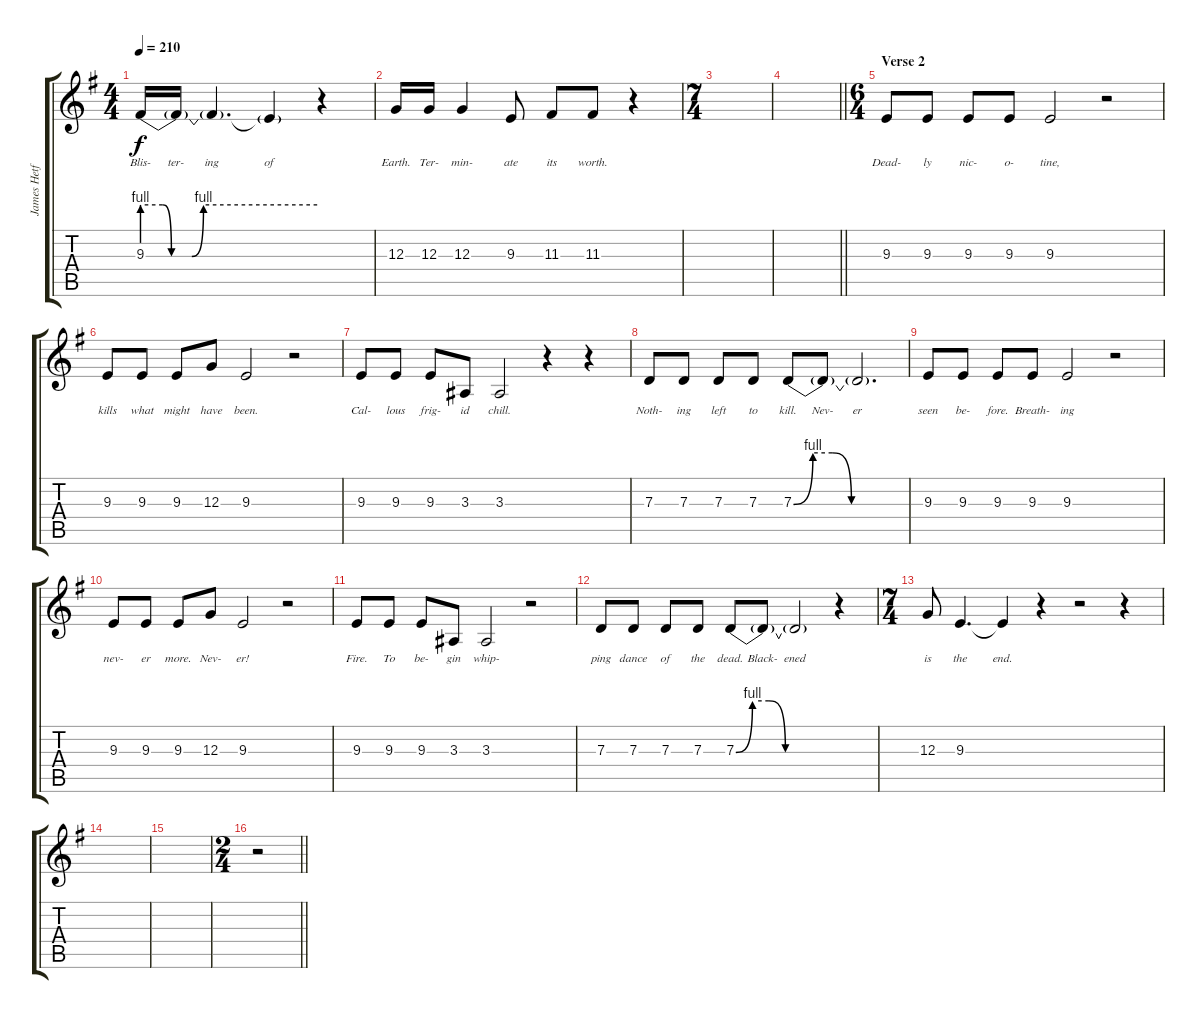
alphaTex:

\track ("James Hetfield Vocals" "James Hetf") {instrument lead2sawtooth}
\staff {score tabs}
\tuning (E4 B3 G3 D3 A2 E2) {hide}
\ts (4 4)
\tempo 210
\clef g2
\ks g
9.3{be (custom 0 4 7 4 10 0 17 0 21 4 60 4)}.16{lyrics (0 "Blis-") lyrics (1 "") lyrics (2 "") lyrics (3 "") lyrics (4 "") dy f} 9.3{t}.16{lyrics (0 "ter-") lyrics (1 "") lyrics (2 "") lyrics (3 "") lyrics (4 "")} 9.3{t}.4{d lyrics (0 "ing") lyrics (1 "") lyrics (2 "") lyrics (3 "") lyrics (4 "")} 9.3{t}.4{lyrics (0 "of") lyrics (1 "") lyrics (2 "") lyrics (3 "") lyrics (4 "")} r.4 |
12.3.16{lyrics (0 "Earth.") lyrics (1 "") lyrics (2 "") lyrics (3 "") lyrics (4 "")} 12.3.16{lyrics (0 "Ter-") lyrics (1 "") lyrics (2 "") lyrics (3 "") lyrics (4 "")} 12.3.4{lyrics (0 "min-") lyrics (1 "") lyrics (2 "") lyrics (3 "") lyrics (4 "")} 9.3.8{lyrics (0 "ate") lyrics (1 "") lyrics (2 "") lyrics (3 "") lyrics (4 "")} 11.3.8{lyrics (0 "its") lyrics (1 "") lyrics (2 "") lyrics (3 "") lyrics (4 "")} 11.3.8{lyrics (0 "worth.") lyrics (1 "") lyrics (2 "") lyrics (3 "") lyrics (4 "")} r.4 |
\ts (7 4)
|
\barLineRight lightlight
|
\ts (6 4)
\section ("" "Verse 2")
9.3.8{lyrics (0 "Dead-") lyrics (1 "") lyrics (2 "") lyrics (3 "") lyrics (4 "")} 9.3.8{lyrics (0 "ly") lyrics (1 "") lyrics (2 "") lyrics (3 "") lyrics (4 "")} 9.3.8{lyrics (0 "nic-") lyrics (1 "") lyrics (2 "") lyrics (3 "") lyrics (4 "")} 9.3.8{lyrics (0 "o-") lyrics (1 "") lyrics (2 "") lyrics (3 "") lyrics (4 "")} 9.3.2{lyrics (0 "tine,") lyrics (1 "") lyrics (2 "") lyrics (3 "") lyrics (4 "")} r.2 |
9.3.8{lyrics (0 "kills") lyrics (1 "") lyrics (2 "") lyrics (3 "") lyrics (4 "")} 9.3.8{lyrics (0 "what") lyrics (1 "") lyrics (2 "") lyrics (3 "") lyrics (4 "")} 9.3.8{lyrics (0 "might") lyrics (1 "") lyrics (2 "") lyrics (3 "") lyrics (4 "")} 12.3.8{lyrics (0 "have") lyrics (1 "") lyrics (2 "") lyrics (3 "") lyrics (4 "")} 9.3.2{lyrics (0 "been.") lyrics (1 "") lyrics (2 "") lyrics (3 "") lyrics (4 "")} r.2 |
9.3.8{lyrics (0 "Cal-") lyrics (1 "") lyrics (2 "") lyrics (3 "") lyrics (4 "")} 9.3.8{lyrics (0 "lous") lyrics (1 "") lyrics (2 "") lyrics (3 "") lyrics (4 "")} 9.3.8{lyrics (0 "frig-") lyrics (1 "") lyrics (2 "") lyrics (3 "") lyrics (4 "")} 3.3.8{lyrics (0 "id") lyrics (1 "") lyrics (2 "") lyrics (3 "") lyrics (4 "")} 3.3.2{lyrics (0 "chill.") lyrics (1 "") lyrics (2 "") lyrics (3 "") lyrics (4 "")} r.4 r.4 |
7.3.8{lyrics (0 "Noth-") lyrics (1 "") lyrics (2 "") lyrics (3 "") lyrics (4 "")} 7.3.8{lyrics (0 "ing") lyrics (1 "") lyrics (2 "") lyrics (3 "") lyrics (4 "")} 7.3.8{lyrics (0 "left") lyrics (1 "") lyrics (2 "") lyrics (3 "") lyrics (4 "")} 7.3.8{lyrics (0 "to") lyrics (1 "") lyrics (2 "") lyrics (3 "") lyrics (4 "")} 7.3{be (custom 0 0 10 4 20 4 30 0 60 0)}.8{lyrics (0 "kill.") lyrics (1 "") lyrics (2 "") lyrics (3 "") lyrics (4 "")} 7.3{t}.8{lyrics (0 "Nev-") lyrics (1 "") lyrics (2 "") lyrics (3 "") lyrics (4 "")} 7.3{t}.2{d lyrics (0 "er") lyrics (1 "") lyrics (2 "") lyrics (3 "") lyrics (4 "")} |
9.3.8{lyrics (0 "seen") lyrics (1 "") lyrics (2 "") lyrics (3 "") lyrics (4 "")} 9.3.8{lyrics (0 "be-") lyrics (1 "") lyrics (2 "") lyrics (3 "") lyrics (4 "")} 9.3.8{lyrics (0 "fore.") lyrics (1 "") lyrics (2 "") lyrics (3 "") lyrics (4 "")} 9.3.8{lyrics (0 "Breath-") lyrics (1 "") lyrics (2 "") lyrics (3 "") lyrics (4 "")} 9.3.2{lyrics (0 "ing") lyrics (1 "") lyrics (2 "") lyrics (3 "") lyrics (4 "")} r.2 |
9.3.8{lyrics (0 "nev-") lyrics (1 "") lyrics (2 "") lyrics (3 "") lyrics (4 "")} 9.3.8{lyrics (0 "er") lyrics (1 "") lyrics (2 "") lyrics (3 "") lyrics (4 "")} 9.3.8{lyrics (0 "more.") lyrics (1 "") lyrics (2 "") lyrics (3 "") lyrics (4 "")} 12.3.8{lyrics (0 "Nev-") lyrics (1 "") lyrics (2 "") lyrics (3 "") lyrics (4 "")} 9.3.2{lyrics (0 "er!") lyrics (1 "") lyrics (2 "") lyrics (3 "") lyrics (4 "")} r.2 |
9.3.8{lyrics (0 "Fire.") lyrics (1 "") lyrics (2 "") lyrics (3 "") lyrics (4 "")} 9.3.8{lyrics (0 "To") lyrics (1 "") lyrics (2 "") lyrics (3 "") lyrics (4 "")} 9.3.8{lyrics (0 "be-") lyrics (1 "") lyrics (2 "") lyrics (3 "") lyrics (4 "")} 3.3.8{lyrics (0 "gin") lyrics (1 "") lyrics (2 "") lyrics (3 "") lyrics (4 "")} 3.3.2{lyrics (0 "whip-") lyrics (1 "") lyrics (2 "") lyrics (3 "") lyrics (4 "")} r.2 |
7.3.8{lyrics (0 "ping") lyrics (1 "") lyrics (2 "") lyrics (3 "") lyrics (4 "")} 7.3.8{lyrics (0 "dance") lyrics (1 "") lyrics (2 "") lyrics (3 "") lyrics (4 "")} 7.3.8{lyrics (0 "of") lyrics (1 "") lyrics (2 "") lyrics (3 "") lyrics (4 "")} 7.3.8{lyrics (0 "the") lyrics (1 "") lyrics (2 "") lyrics (3 "") lyrics (4 "")} 7.3{be (custom 0 0 10 4 20 4 30 0 60 0)}.8{lyrics (0 "dead.") lyrics (1 "") lyrics (2 "") lyrics (3 "") lyrics (4 "")} 7.3{t}.8{lyrics (0 "Black-") lyrics (1 "") lyrics (2 "") lyrics (3 "") lyrics (4 "")} 7.3{t}.2{lyrics (0 "ened") lyrics (1 "") lyrics (2 "") lyrics (3 "") lyrics (4 "")} r.4 |
\ts (7 4)
12.3.8{lyrics (0 "is") lyrics (1 "") lyrics (2 "") lyrics (3 "") lyrics (4 "")} 9.3.4{d lyrics (0 "the") lyrics (1 "") lyrics (2 "") lyrics (3 "") lyrics (4 "")} 9.3{t}.4{lyrics (0 "end.") lyrics (1 "") lyrics (2 "") lyrics (3 "") lyrics (4 "")} r.4 r.2 r.4 |
|
|
\ts (2 4)
\barLineRight lightlight
r.2
